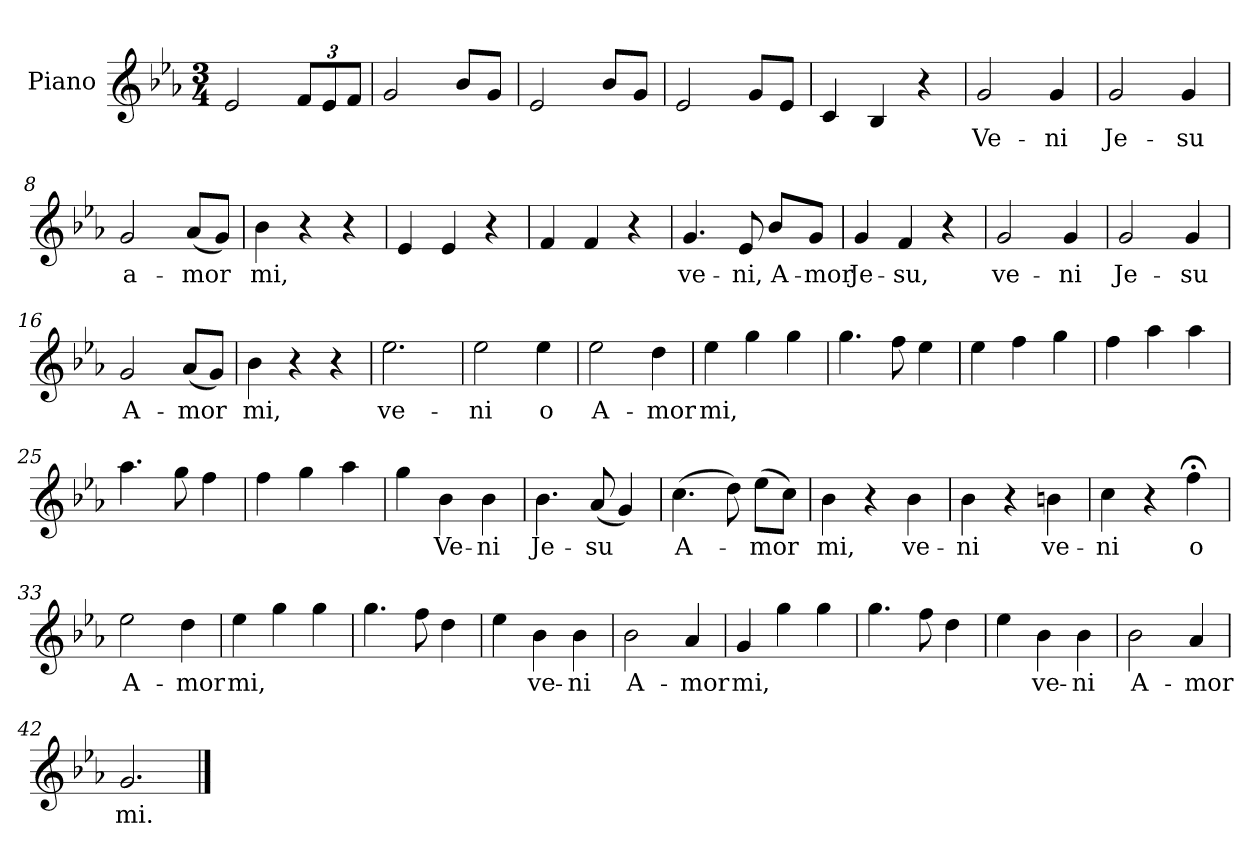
**kern	**text
*part1	*part1
*staff1	*staff1
*I"Piano	*
*I'Pno.	*
*clefG2	*
*k[b-e-a-]	*
*E-:	*
*M3/4	*
=1	=1
2e-/	.
*Xbrackettup	*
12f/L	.
12e-/	.
12f/J	.
=2	=2
2g/	.
8b-/L	.
8g/J	.
=3	=3
2e-/	.
8b-/L	.
8g/J	.
=4	=4
2e-/	.
8g/L	.
8e-/J	.
=5	=5
4c/	.
4B-/	.
4r	.
=6	=6
2g/	Ve-
4g/	-ni
=7	=7
2g/	Je-
4g/	-su
!!LO:LB:g=z
=8	=8
2g/	a-
(8a-/L	-mor
8g/J)	.
=9	=9
4b-\	mi,
4r	.
4r	.
=10	=10
4e-/	.
4e-/	.
4r	.
=11	=11
4f/	.
4f/	.
4r	.
=12	=12
4.g/	ve-
8e-/	-ni,
8b-/L	A-
8g/J	-mor
=13	=13
4g/	Je-
4f/	-su,
4r	.
=14	=14
2g/	ve-
4g/	-ni
!!LO:LB:g=z
=15	=15
2g/	Je-
4g/	-su
=16	=16
2g/	A-
(8a-/L	-mor
8g/J)	.
=17	=17
4b-\	mi,
4r	.
4r	.
=18	=18
2.ee-\	ve-
=19	=19
2ee-\	-ni
4ee-\	o
=20	=20
2ee-\	A-
4dd\	-mor
=21	=21
4ee-\	mi,
4gg\	.
4gg\	.
!!LO:LB:g=z
=22	=22
4.gg\	.
8ff\	.
4ee-\	.
=23	=23
4ee-\	.
4ff\	.
4gg\	.
=24	=24
4ff\	.
4aa-\	.
4aa-\	.
=25	=25
4.aa-\	.
8gg\	.
4ff\	.
=26	=26
4ff\	.
4gg\	.
4aa-\	.
=27	=27
4gg\	.
4b-\	Ve-
4b-\	-ni
=28	=28
4.b-\	Je-
(8a-/	-su
4g/)	.
!!LO:LB:g=z
=29	=29
(4.cc\	A-
8dd\)	.
(8ee-\L	-mor
8cc\J)	.
=30	=30
4b-\	mi,
4r	.
4b-\	ve-
=31	=31
4b-\	-ni
4r	.
4bn\	ve-
=32	=32
4cc\	-ni
4r	.
4ff;<\	o
=33	=33
2ee-\	A-
4dd\	-mor
=34	=34
4ee-\	mi,
4gg\	.
4gg\	.
=35	=35
4.gg\	.
8ff\	.
4dd\	.
!!LO:LB:g=z
=36	=36
4ee-\	.
4b-\	ve-
4b-\	-ni
=37	=37
2b-\	A-
4a-/	-mor
=38	=38
4g/	mi,
4gg\	.
4gg\	.
=39	=39
4.gg\	.
8ff\	.
4dd\	.
=40	=40
4ee-\	.
4b-\	ve-
4b-\	-ni
=41	=41
2b-\	A-
4a-/	-mor
=42	=42
2.g/	mi.
==	==
*-	*-
